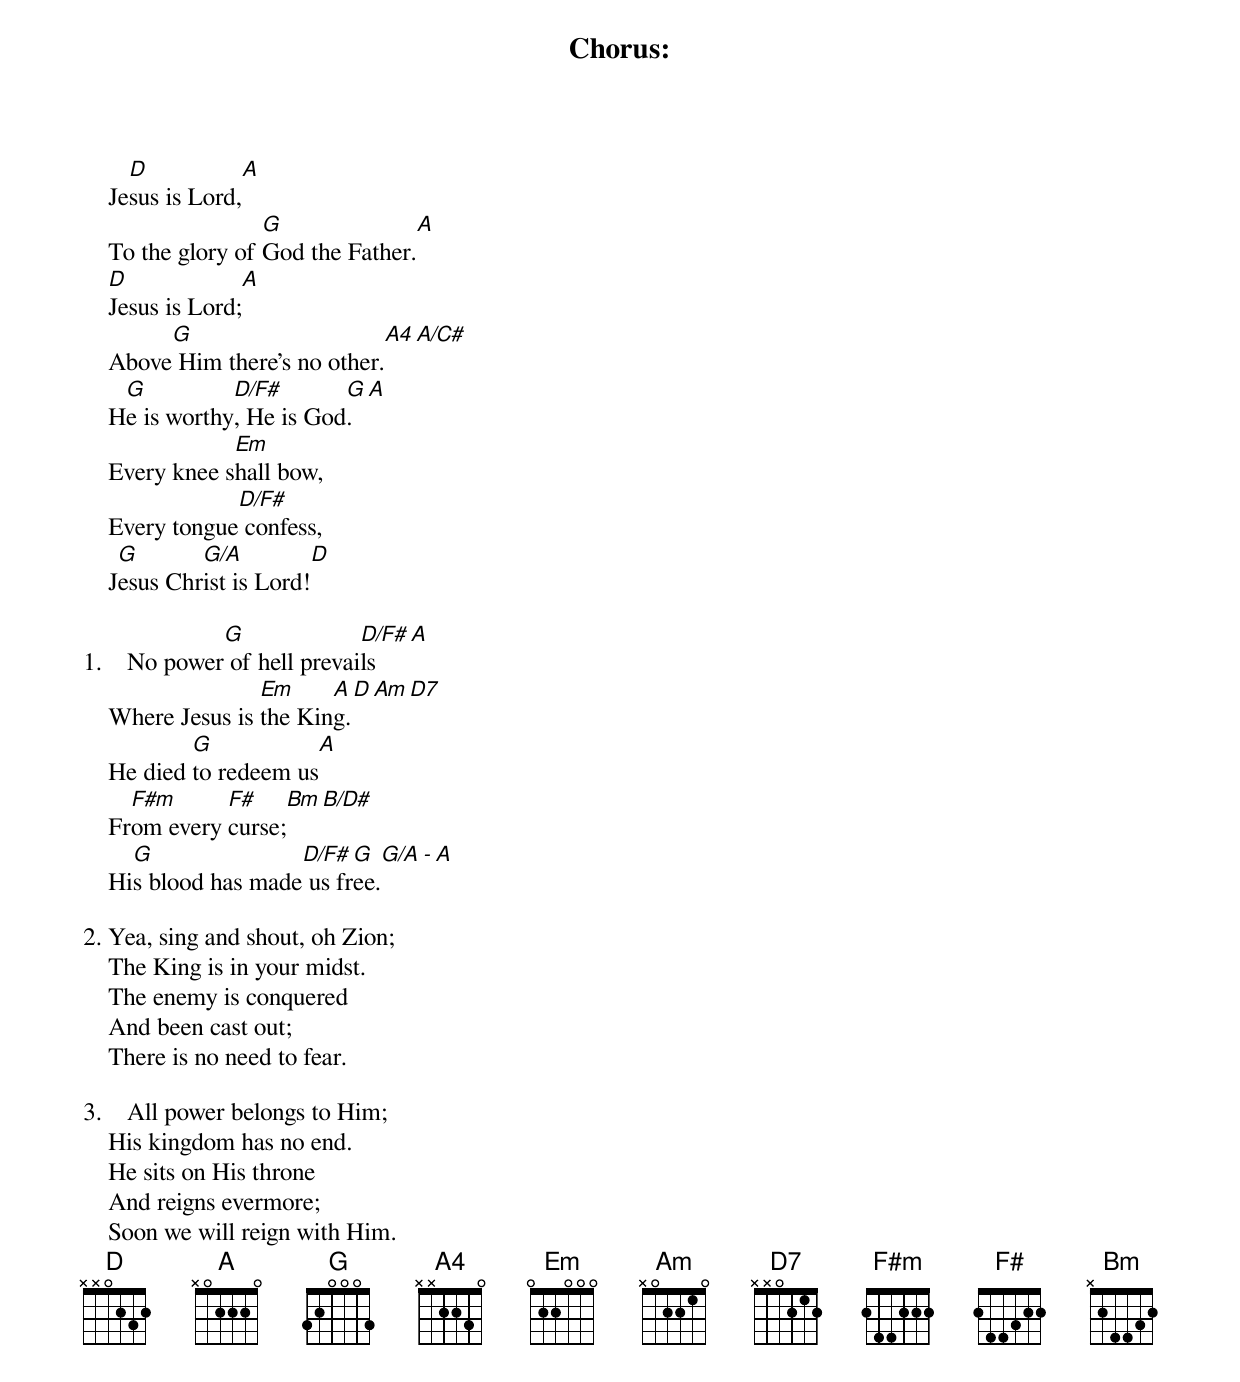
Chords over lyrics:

Chorus:
      D              A
    Jesus is Lord,
                    G                             A
    To the glory of God the Father.
    D                A
    Jesus is Lord;
         G                                       A4   A/C#
    Above Him there’s no other.
     G          D/F#       G         A
    He is worthy, He is God.
                Em
    Every knee shall bow,
                D/F#
    Every tongue confess,
     G       G/A           D
    Jesus Christ is Lord!

              G              D/F#         A
1.    No power of hell prevails
                   Em     A          D        Am D7
    Where Jesus is the King.
            G                 A
    He died to redeem us
      F#m      F#       Bm     B/D#
    From every curse;
      G               D/F#  G              G/A - A
    His blood has made us free.

2. Yea, sing and shout, oh Zion;
    The King is in your midst.
    The enemy is conquered
    And been cast out;
    There is no need to fear.

3.    All power belongs to Him;
    His kingdom has no end.
    He sits on His throne
    And reigns evermore;
    Soon we will reign with Him.
